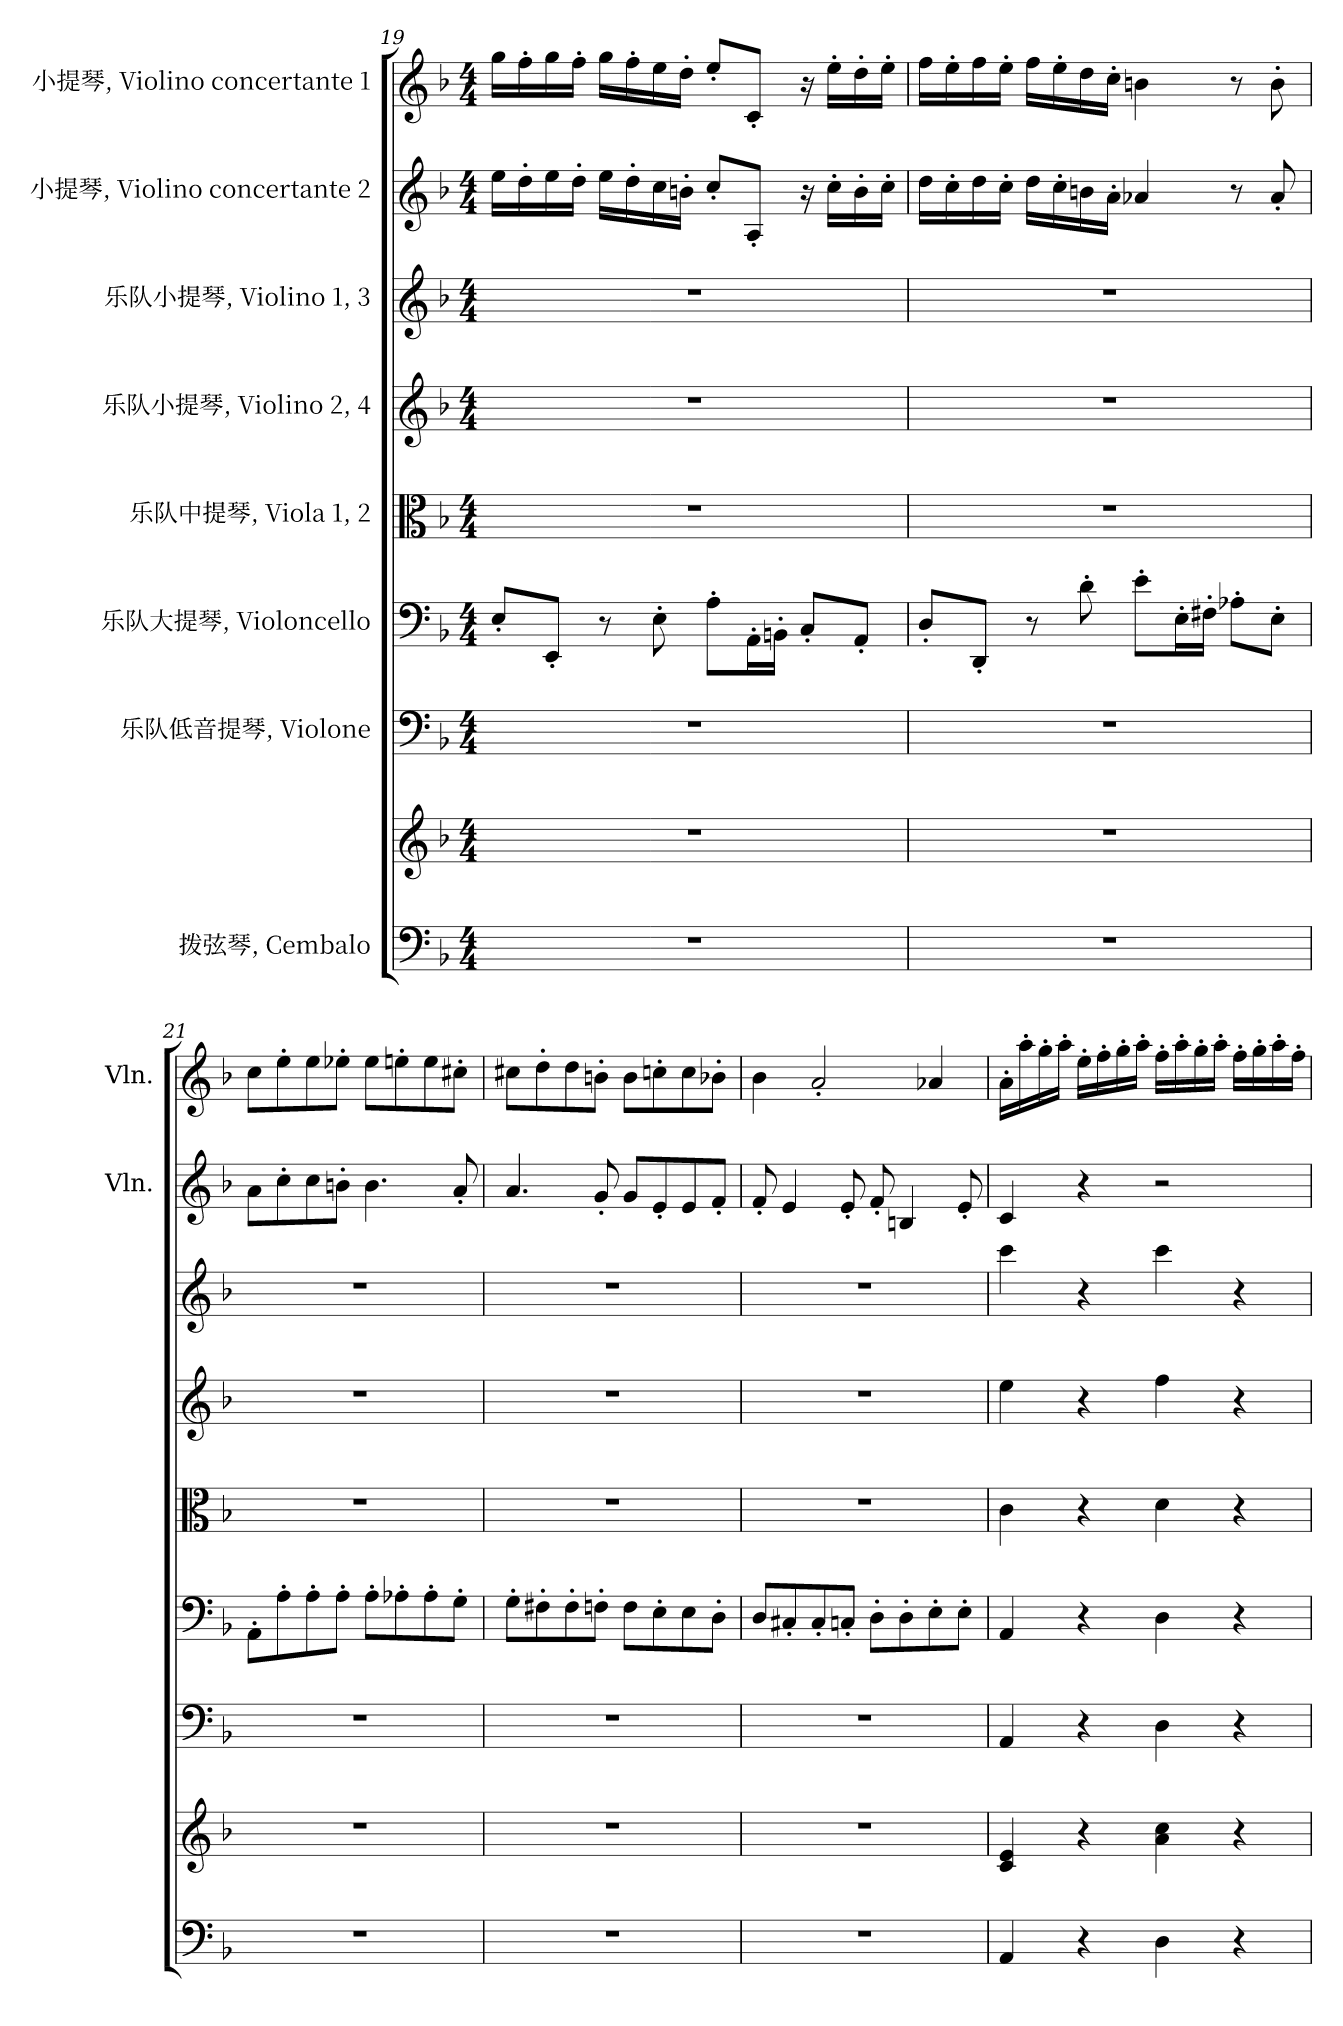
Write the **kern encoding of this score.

**kern	**kern	**kern	**kern	**kern	**kern	**kern	**kern	**kern
*part8	*part8	*part7	*part6	*part5	*part4	*part3	*part2	*part1
*staff9	*staff8	*staff7	*staff6	*staff5	*staff4	*staff3	*staff2	*staff1
*I"拨弦琴, Cembalo	*	*I"乐队低音提琴, Violone	*I"乐队大提琴, Violoncello	*I"乐队中提琴, Viola 1, 2	*I"乐队小提琴, Violino 2, 4	*I"乐队小提琴, Violino 1, 3	*I"小提琴, Violino concertante 2	*I"小提琴, Violino concertante 1
*	*	*	*	*	*	*	*I'Vln.	*I'Vln.
!!LO:PB:g=z
*clefF4	*clefG2	*clefF4	*clefF4	*clefC3	*clefG2	*clefG2	*clefG2	*clefG2
*	*	*ITrd7c12	*	*	*	*	*	*
*k[b-]	*k[b-]	*k[b-]	*k[b-]	*k[b-]	*k[b-]	*k[b-]	*k[b-]	*k[b-]
*M4/4	*M4/4	*M4/4	*M4/4	*M4/4	*M4/4	*M4/4	*M4/4	*M4/4
=19	=19	=19	=19	=19	=19	=19	=19	=19
1r	1r	1r	8E'/L	1r	1r	1r	16ee\LL	16gg\LL
.	.	.	.	.	.	.	16dd'\	16ff'\
.	.	.	8EE'/J	.	.	.	16ee\	16gg\
.	.	.	.	.	.	.	16dd'\JJ	16ff'\JJ
.	.	.	8r	.	.	.	16ee\LL	16gg\LL
.	.	.	.	.	.	.	16dd'\	16ff'\
.	.	.	8E'\	.	.	.	16cc\	16ee\
.	.	.	.	.	.	.	16bn'\JJ	16dd'\JJ
.	.	.	8A'\L	.	.	.	8cc'/L	8ee'/L
.	.	.	16AA'\L	.	.	.	8A'/J	8c'/J
.	.	.	16BBn'\JJ	.	.	.	.	.
.	.	.	8C'/L	.	.	.	16r	16r
.	.	.	.	.	.	.	16cc'\LL	16ee'\LL
.	.	.	8AA'/J	.	.	.	16b'\	16dd'\
.	.	.	.	.	.	.	16cc'\JJ	16ee'\JJ
=20	=20	=20	=20	=20	=20	=20	=20	=20
1r	1r	1r	8D'/L	1r	1r	1r	16dd\LL	16ff\LL
.	.	.	.	.	.	.	16cc'\	16ee'\
.	.	.	8DD'/J	.	.	.	16dd\	16ff\
.	.	.	.	.	.	.	16cc'\JJ	16ee'\JJ
.	.	.	8r	.	.	.	16dd\LL	16ff\LL
.	.	.	.	.	.	.	16cc'\	16ee'\
.	.	.	8d'\	.	.	.	16bn\	16dd\
.	.	.	.	.	.	.	16a'\JJ	16cc'\JJ
.	.	.	8e'\L	.	.	.	4a-X/	4bn\
.	.	.	16E'\L	.	.	.	.	.
.	.	.	16F#X'\JJ	.	.	.	.	.
.	.	.	8A-X'\L	.	.	.	8r	8r
.	.	.	8E'\J	.	.	.	8a-'/	8b'\
!!LO:PB:g=z
=21	=21	=21	=21	=21	=21	=21	=21	=21
1r	1r	1r	8AA'\L	1r	1r	1r	8a\L	8cc\L
.	.	.	8A'\	.	.	.	8cc'\	8ee'\
.	.	.	8A'\	.	.	.	8cc\	8ee\
.	.	.	8A'\J	.	.	.	8bn'\J	8ee-X'\J
.	.	.	8A'\L	.	.	.	4.b\	8ee-\L
.	.	.	8A-X'\	.	.	.	.	8een'\
.	.	.	8A-'\	.	.	.	.	8ee\
.	.	.	8G'\J	.	.	.	8a'/	8cc#X'\J
=22	=22	=22	=22	=22	=22	=22	=22	=22
1r	1r	1r	8G'\L	1r	1r	1r	4.a/	8cc#X\L
.	.	.	8F#X'\	.	.	.	.	8dd'\
.	.	.	8F#'\	.	.	.	.	8dd\
.	.	.	8Fn'\J	.	.	.	8g'/	8bn'\J
.	.	.	8F\L	.	.	.	8g/L	8b\L
.	.	.	8E'\	.	.	.	8e'/	8ccn'\
.	.	.	8E\	.	.	.	8e/	8cc\
.	.	.	8D'\J	.	.	.	8f'/J	8b-X'\J
=23	=23	=23	=23	=23	=23	=23	=23	=23
1r	1r	1r	8D/L	1r	1r	1r	8f'/	4b-\
.	.	.	8C#X'/	.	.	.	4e/	.
.	.	.	8C#'/	.	.	.	.	2a'/
.	.	.	8Cn'/J	.	.	.	8e'/	.
.	.	.	8D'\L	.	.	.	8f'/	.
.	.	.	8D'\	.	.	.	4Bn/	.
.	.	.	8E'\	.	.	.	.	4a-X/
.	.	.	8E'\J	.	.	.	8e'/	.
!!LO:PB:g=z
=24	=24	=24	=24	=24	=24	=24	=24	=24
4AA/	4c/ 4e/	4AAA/	4AA/	4c\	4ee\	4ccc\	4c/	16a'\LL
.	.	.	.	.	.	.	.	16aa'\
.	.	.	.	.	.	.	.	16gg'\
.	.	.	.	.	.	.	.	16aa'\JJ
4r	4r	4r	4r	4r	4r	4r	4r	16ee'\LL
.	.	.	.	.	.	.	.	16ff'\
.	.	.	.	.	.	.	.	16gg'\
.	.	.	.	.	.	.	.	16aa'\JJ
4D\	4a\ 4cc\	4DD\	4D\	4d\	4ff\	4ccc\	2r	16ff'\LL
.	.	.	.	.	.	.	.	16aa'\
.	.	.	.	.	.	.	.	16gg'\
.	.	.	.	.	.	.	.	16aa'\JJ
4r	4r	4r	4r	4r	4r	4r	.	16ff'\LL
.	.	.	.	.	.	.	.	16gg'\
.	.	.	.	.	.	.	.	16aa'\
.	.	.	.	.	.	.	.	16ff'\JJ
=	=	=	=	=	=	=	=	=
*-	*-	*-	*-	*-	*-	*-	*-	*-
